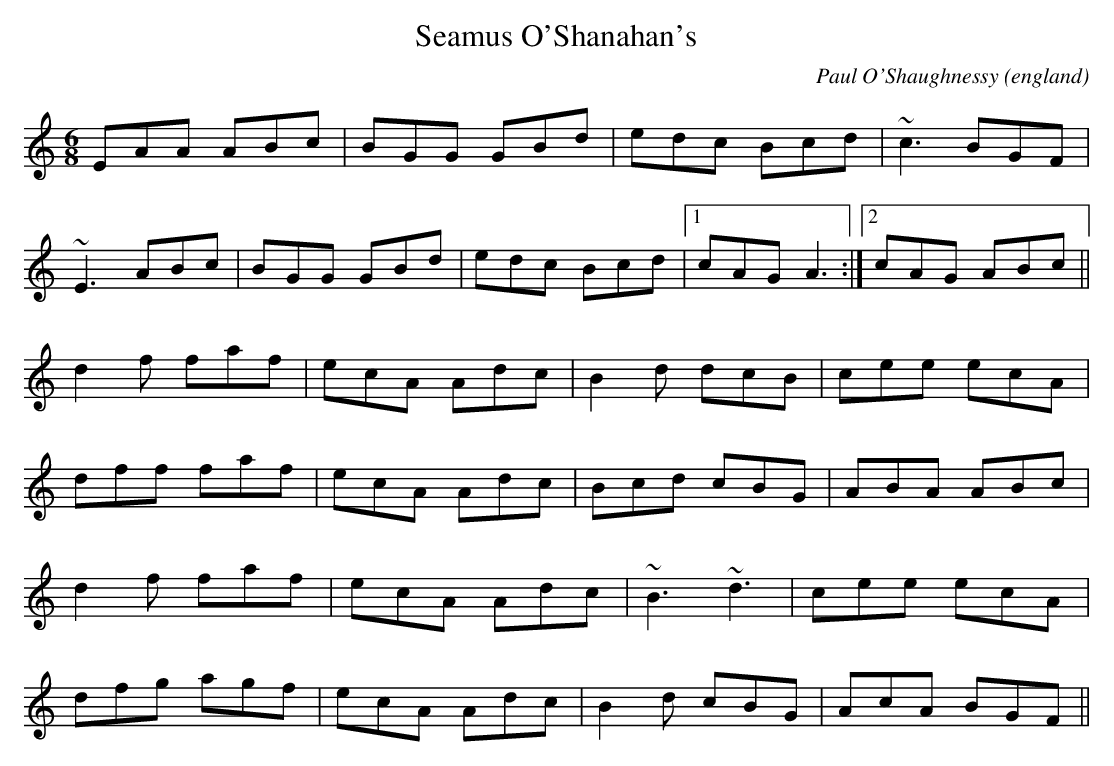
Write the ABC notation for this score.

X:1
T:Seamus O'Shanahan's
O:england
C:Paul O'Shaughnessy
M:6/8
L:1/8
K:Am
EAA ABc|BGG GBd|edc Bcd|~c3 BGF|
~E3 ABc|BGG GBd|edc Bcd|1 cAG A3:|2 cAG ABc||
d2f faf|ecA Adc|B2d dcB|cee ecA|
dff faf|ecA Adc|Bcd cBG|ABA ABc|
d2f faf|ecA Adc|~B3 ~d3|cee ecA|
dfg agf|ecA Adc|B2d cBG|AcA BGF||
